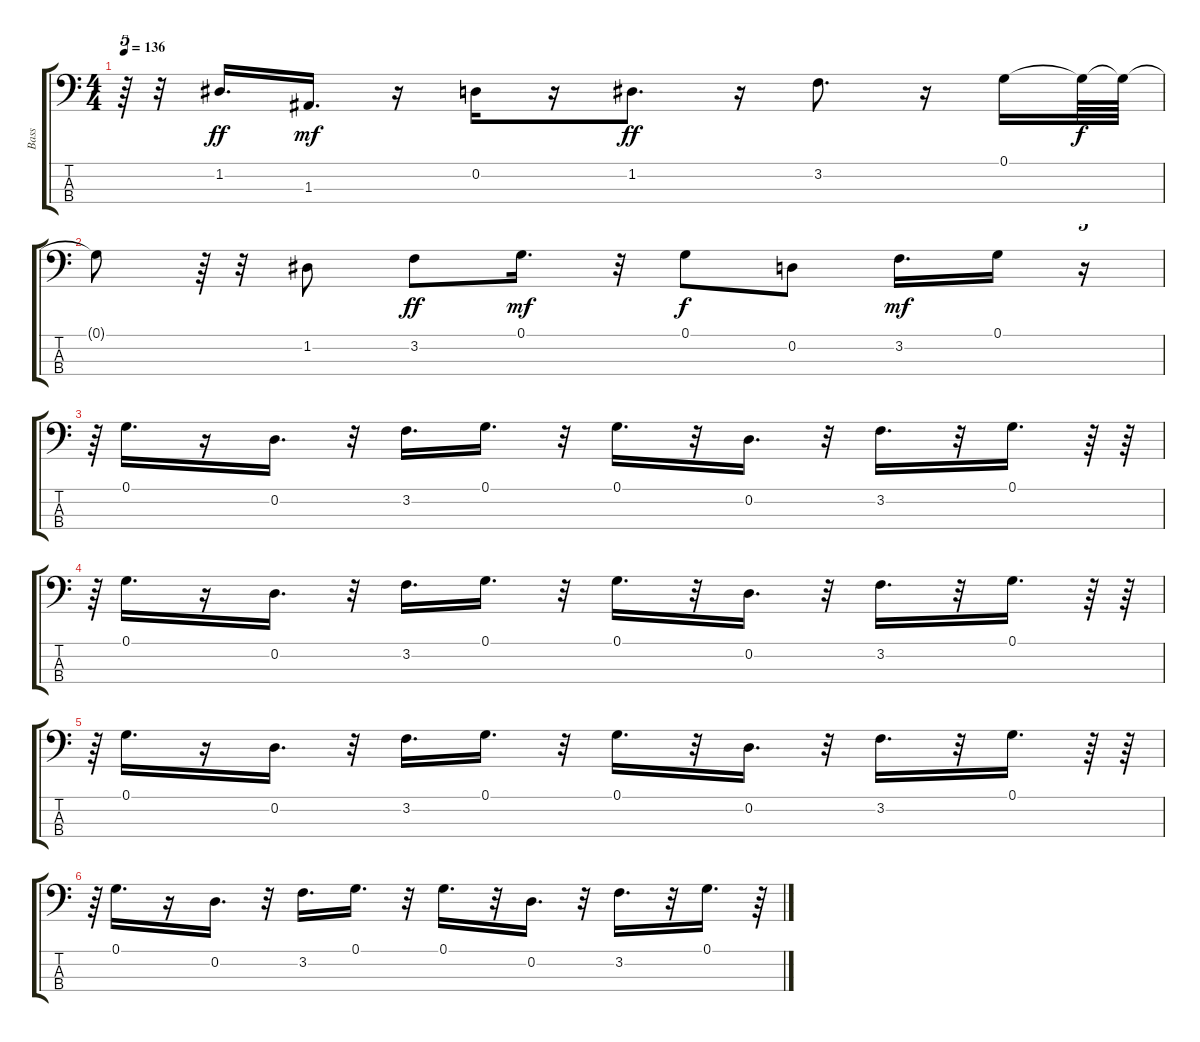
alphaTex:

\track ("Bass" "Bass") {instrument acousticbass}
\staff {score tabs}
\tuning (G2 D2 A1 E1) {hide}
\ts (4 4)
\tempo 136
\clef f4
\ks c
r.64{tu (5 4) dy f} r.32 1.2.16{d dy ff} 1.3.16{d dy mf} r.16 0.2.16 r.16 1.2.8{d dy ff} r.16 3.2.8{d} r.16 0.1.16 0.1{t}.64{dy f} 0.1{t}.64 |
0.1{t}.8 r.64{tu (5 4)} r.32 1.2.8 3.2.8{dy ff} 0.1.16{d dy mf} r.32 0.1.8{dy f} 0.2.8 3.2.16{d dy mf} 0.1.16 r.16{tu (5 4)} |
r.64{tu (5 4)} 0.1.16{d} r.16 0.2.16{d} r.32 3.2.16{d} 0.1.16{d} r.32 0.1.16{d} r.32 0.2.16{d} r.32 3.2.16{d} r.32 0.1.16{d} r.64 r.64 |
r.64{tu (5 4)} 0.1.16{d} r.16 0.2.16{d} r.32 3.2.16{d} 0.1.16{d} r.32 0.1.16{d} r.32 0.2.16{d} r.32 3.2.16{d} r.32 0.1.16{d} r.64 r.64 |
r.64{tu (5 4)} 0.1.16{d} r.16 0.2.16{d} r.32 3.2.16{d} 0.1.16{d} r.32 0.1.16{d} r.32 0.2.16{d} r.32 3.2.16{d} r.32 0.1.16{d} r.64 r.64 |
r.64{tu (5 4)} 0.1.16{d} r.16 0.2.16{d} r.32 3.2.16{d} 0.1.16{d} r.32 0.1.16{d} r.32 0.2.16{d} r.32 3.2.16{d} r.32 0.1.16{d} r.64
